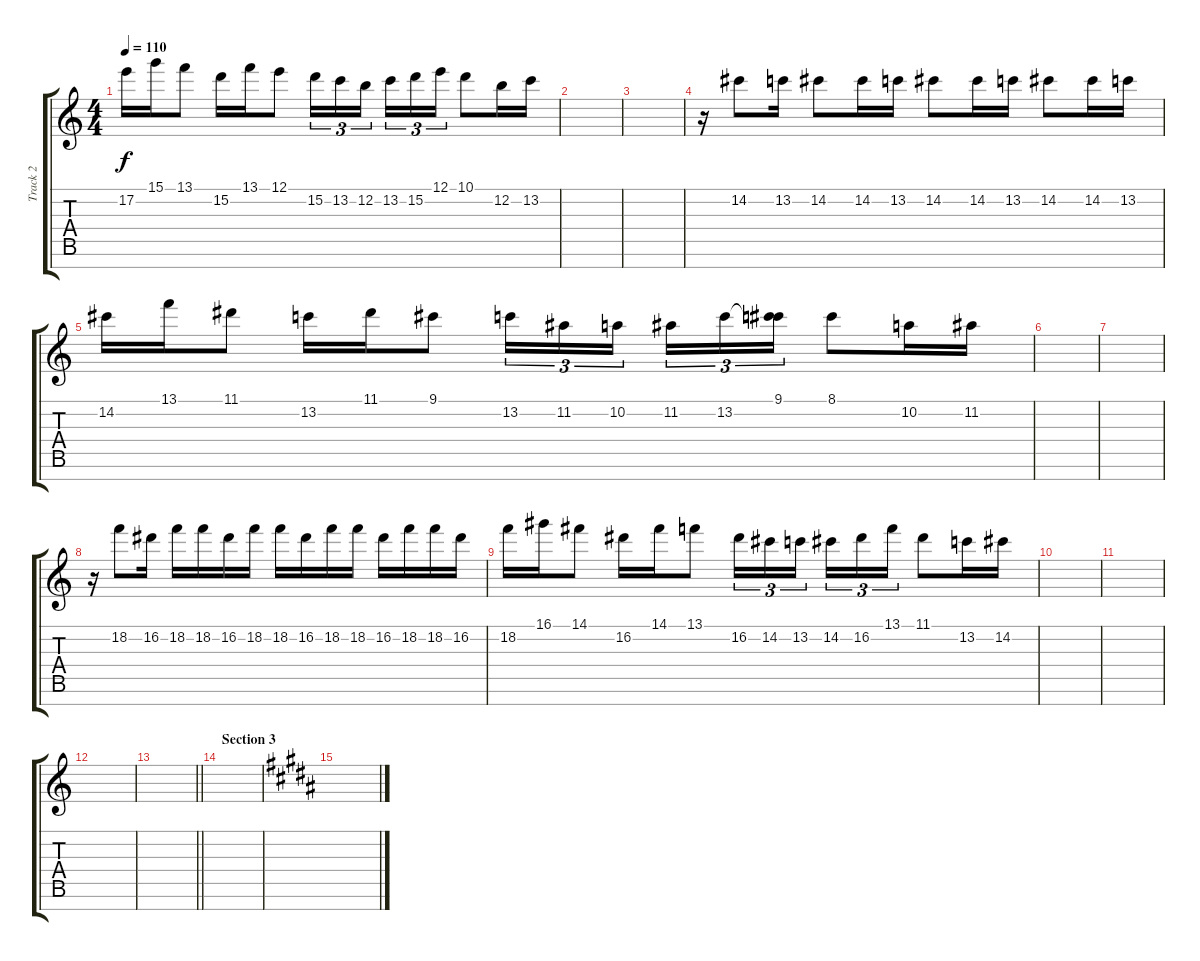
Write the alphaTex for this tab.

\track ("Track 2" "Track 2") {instrument acousticguitarsteel}
\staff {score tabs}
\tuning (E4 B3 G3 D3 A2 E2 B1) {hide}
\ts (4 4)
\tempo 110
\clef g2
\ks c
17.2.16{dy f} 15.1.16 13.1.8 15.2.16 13.1.16 12.1.8 15.2.16{tu (3 2)} 13.2.16{tu (3 2)} 12.2.16{tu (3 2) beam splitsecondary} 13.2.16{tu (3 2)} 15.2.16{tu (3 2)} 12.1.16{tu (3 2)} 10.1.8 12.2.16 13.2.16 |
|
|
r.16{instrument acousticguitarsteel} 14.2.8 13.2.16 14.2.8 14.2.16 13.2.16 14.2.8 14.2.16 13.2.16 14.2.8 14.2.16 13.2.16 |
14.2.16 13.1.16 11.1.8 13.2.16 11.1.16 9.1.8 13.2.16{tu (3 2)} 11.2.16{tu (3 2)} 10.2.16{tu (3 2) beam splitsecondary} 11.2.16{tu (3 2)} 13.2.16{tu (3 2)} (9.1 13.2{t}).16{tu (3 2)} 8.1.8 10.2.16 11.2.16 |
|
|
r.16 18.2.8 16.2.16 18.2.16 18.2.16 16.2.16 18.2.16 18.2.16 16.2.16 18.2.16 18.2.16 16.2.16 18.2.16 18.2.16 16.2.16 |
18.2.16 16.1.16 14.1.8 16.2.16 14.1.16 13.1.8 16.2.16{tu (3 2)} 14.2.16{tu (3 2)} 13.2.16{tu (3 2) beam splitsecondary} 14.2.16{tu (3 2)} 16.2.16{tu (3 2)} 13.1.16{tu (3 2)} 11.1.8 13.2.16 14.2.16 |
|
|
|
\barLineRight lightlight
|
\section ("" "Section 3")
|
\ks b
